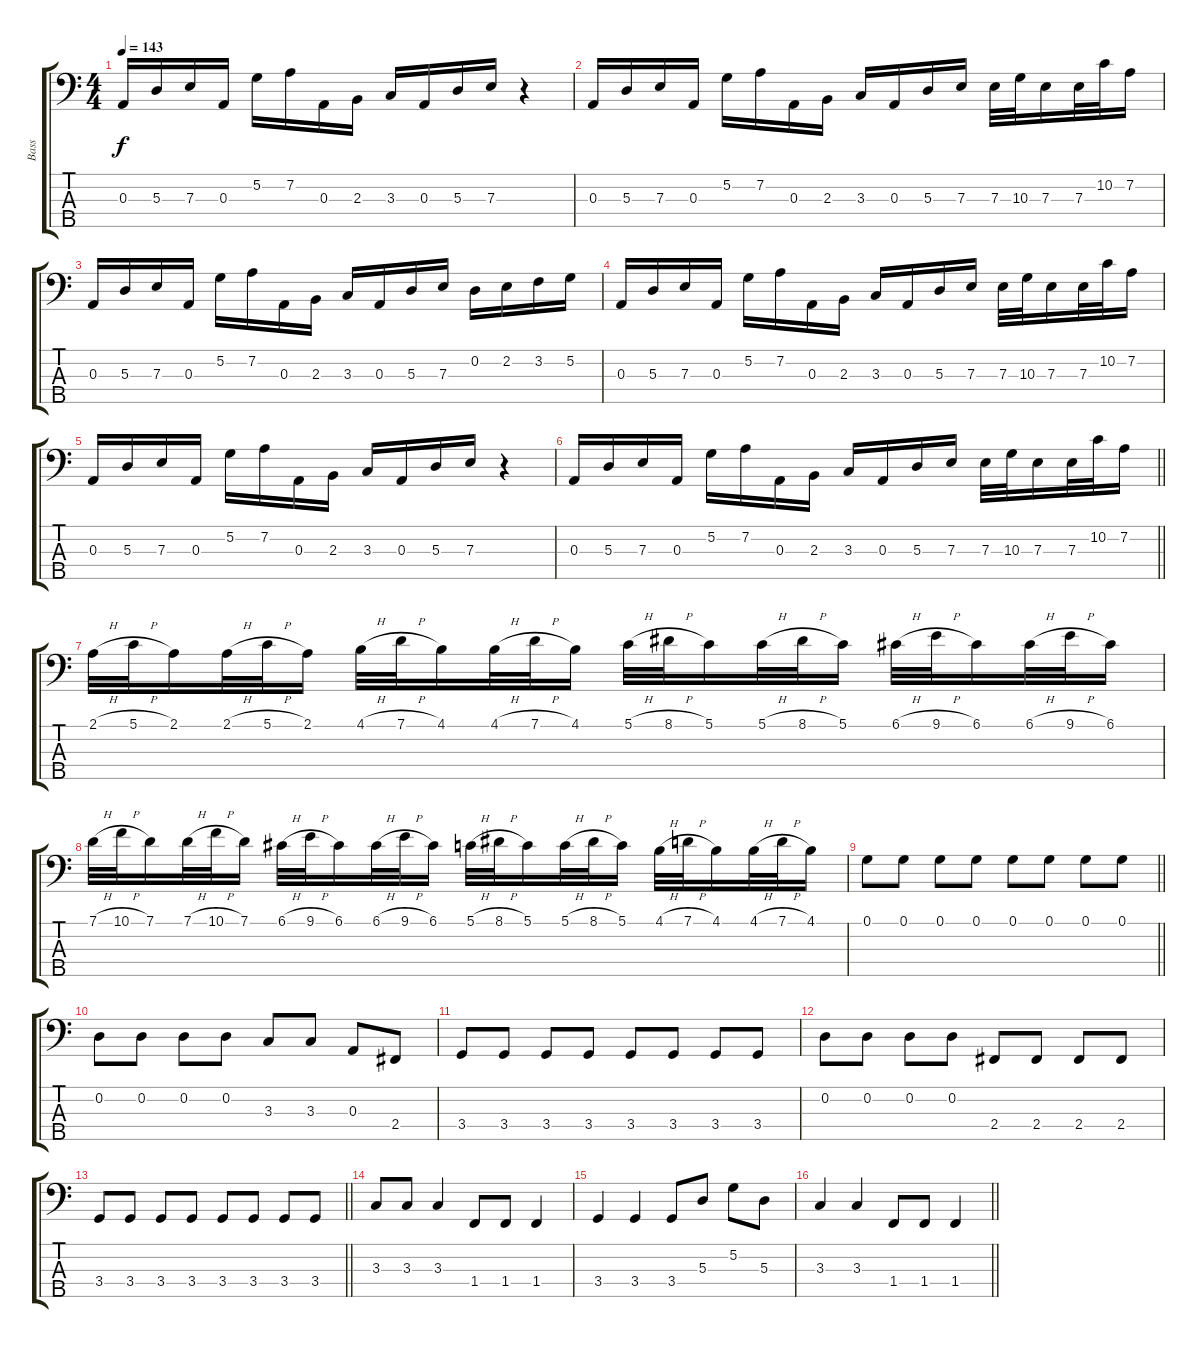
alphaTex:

\track ("Bass" "Bass") {instrument electricbasspick}
\staff {score tabs}
\tuning (G2 D2 A1 E1 B0) {hide}
\ts (4 4)
\tempo 143
\clef f4
\ks c
0.3.16{dy f} 5.3.16 7.3.16 0.3.16 5.2.16 7.2.16 0.3.16 2.3.16 3.3.16 0.3.16 5.3.16 7.3.16 r.4 |
0.3.16 5.3.16 7.3.16 0.3.16 5.2.16 7.2.16 0.3.16 2.3.16 3.3.16 0.3.16 5.3.16 7.3.16 7.3.32 10.3.32 7.3.16 7.3.32 10.2.32 7.2.16 |
0.3.16 5.3.16 7.3.16 0.3.16 5.2.16 7.2.16 0.3.16 2.3.16 3.3.16 0.3.16 5.3.16 7.3.16 0.2.16 2.2.16 3.2.16 5.2.16 |
0.3.16 5.3.16 7.3.16 0.3.16 5.2.16 7.2.16 0.3.16 2.3.16 3.3.16 0.3.16 5.3.16 7.3.16 7.3.32 10.3.32 7.3.16 7.3.32 10.2.32 7.2.16 |
0.3.16 5.3.16 7.3.16 0.3.16 5.2.16 7.2.16 0.3.16 2.3.16 3.3.16 0.3.16 5.3.16 7.3.16 r.4 |
\barLineRight lightlight
0.3.16 5.3.16 7.3.16 0.3.16 5.2.16 7.2.16 0.3.16 2.3.16 3.3.16 0.3.16 5.3.16 7.3.16 7.3.32 10.3.32 7.3.16 7.3.32 10.2.32 7.2.16 |
\section ("" "")
2.1{h}.32 5.1{h}.32 2.1.16 2.1{h}.32 5.1{h}.32 2.1.16 4.1{h}.32 7.1{h}.32 4.1.16 4.1{h}.32 7.1{h}.32 4.1.16 5.1{h}.32 8.1{h}.32 5.1.16 5.1{h}.32 8.1{h}.32 5.1.16 6.1{h}.32 9.1{h}.32 6.1.16 6.1{h}.32 9.1{h}.32 6.1.16 |
7.1{h}.32 10.1{h}.32 7.1.16 7.1{h}.32 10.1{h}.32 7.1.16 6.1{h}.32 9.1{h}.32 6.1.16 6.1{h}.32 9.1{h}.32 6.1.16 5.1{h}.32 8.1{h}.32 5.1.16 5.1{h}.32 8.1{h}.32 5.1.16 4.1{h}.32 7.1{h}.32 4.1.16 4.1{h}.32 7.1{h}.32 4.1.16 |
\barLineRight lightlight
0.1.8 0.1.8 0.1.8 0.1.8 0.1.8 0.1.8 0.1.8 0.1.8 |
0.2.8 0.2.8 0.2.8 0.2.8 3.3.8 3.3.8 0.3.8 2.4.8 |
3.4.8 3.4.8 3.4.8 3.4.8 3.4.8 3.4.8 3.4.8 3.4.8 |
0.2.8 0.2.8 0.2.8 0.2.8 2.4.8 2.4.8 2.4.8 2.4.8 |
\barLineRight lightlight
3.4.8 3.4.8 3.4.8 3.4.8 3.4.8 3.4.8 3.4.8 3.4.8 |
3.3.8 3.3.8 3.3.4 1.4.8 1.4.8 1.4.4 |
3.4.4 3.4.4 3.4.8 5.3.8 5.2.8 5.3.8 |
\barLineRight lightlight
3.3.4 3.3.4 1.4.8 1.4.8 1.4.4
